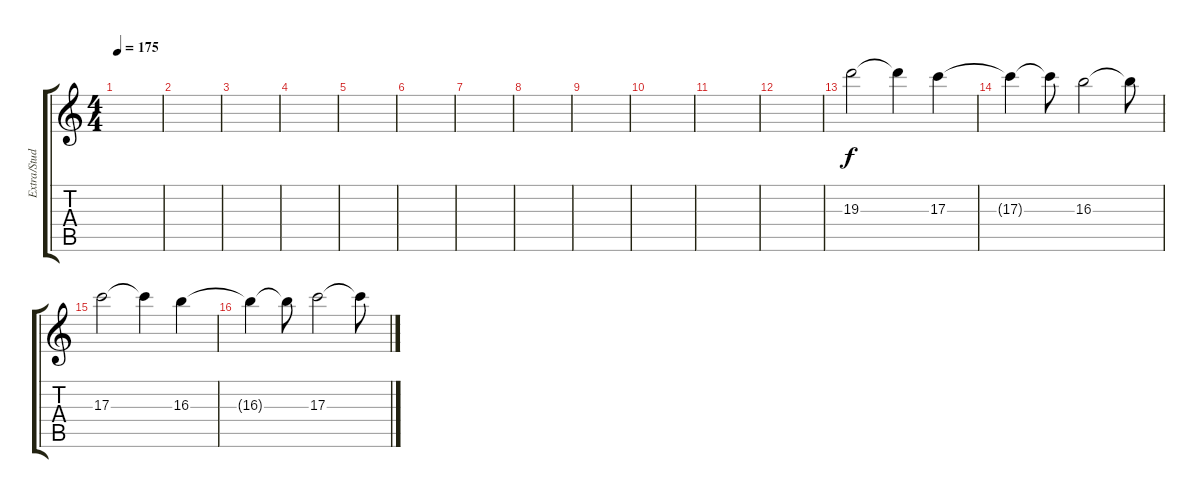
\track ("Extra/Studio" "Extra/Stud") {instrument overdrivenguitar}
\staff {score tabs}
\tuning (E4 B3 G3 D3 A2 D2) {hide}
\ts (4 4)
\tempo 175
\clef g2
\ks c
|
|
|
|
|
|
|
|
|
|
|
|
19.3.2 19.3{t}.4 17.3.4 |
17.3{t}.4 17.3{t}.8 16.3.2 16.3{t}.8 |
17.3.2 17.3{t}.4 16.3.4 |
16.3{t}.4 16.3{t}.8 17.3.2 17.3{t}.8
